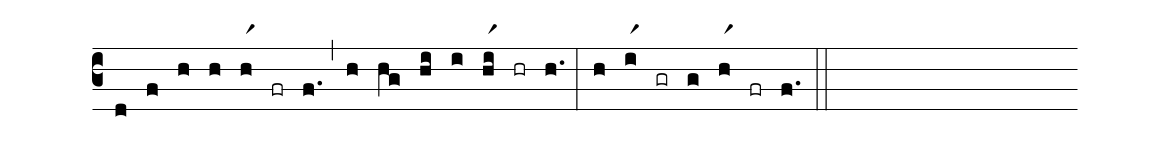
%%
(c3)
(d) (f) (h)
(h) (hr1) (fr) (f.)  (,)
(h) (hg) (hi) (i) (hir1) (hr) (h.) (:)
(h) (ir1) (gr) (g) (hr1) (fr) (f.) (::)
